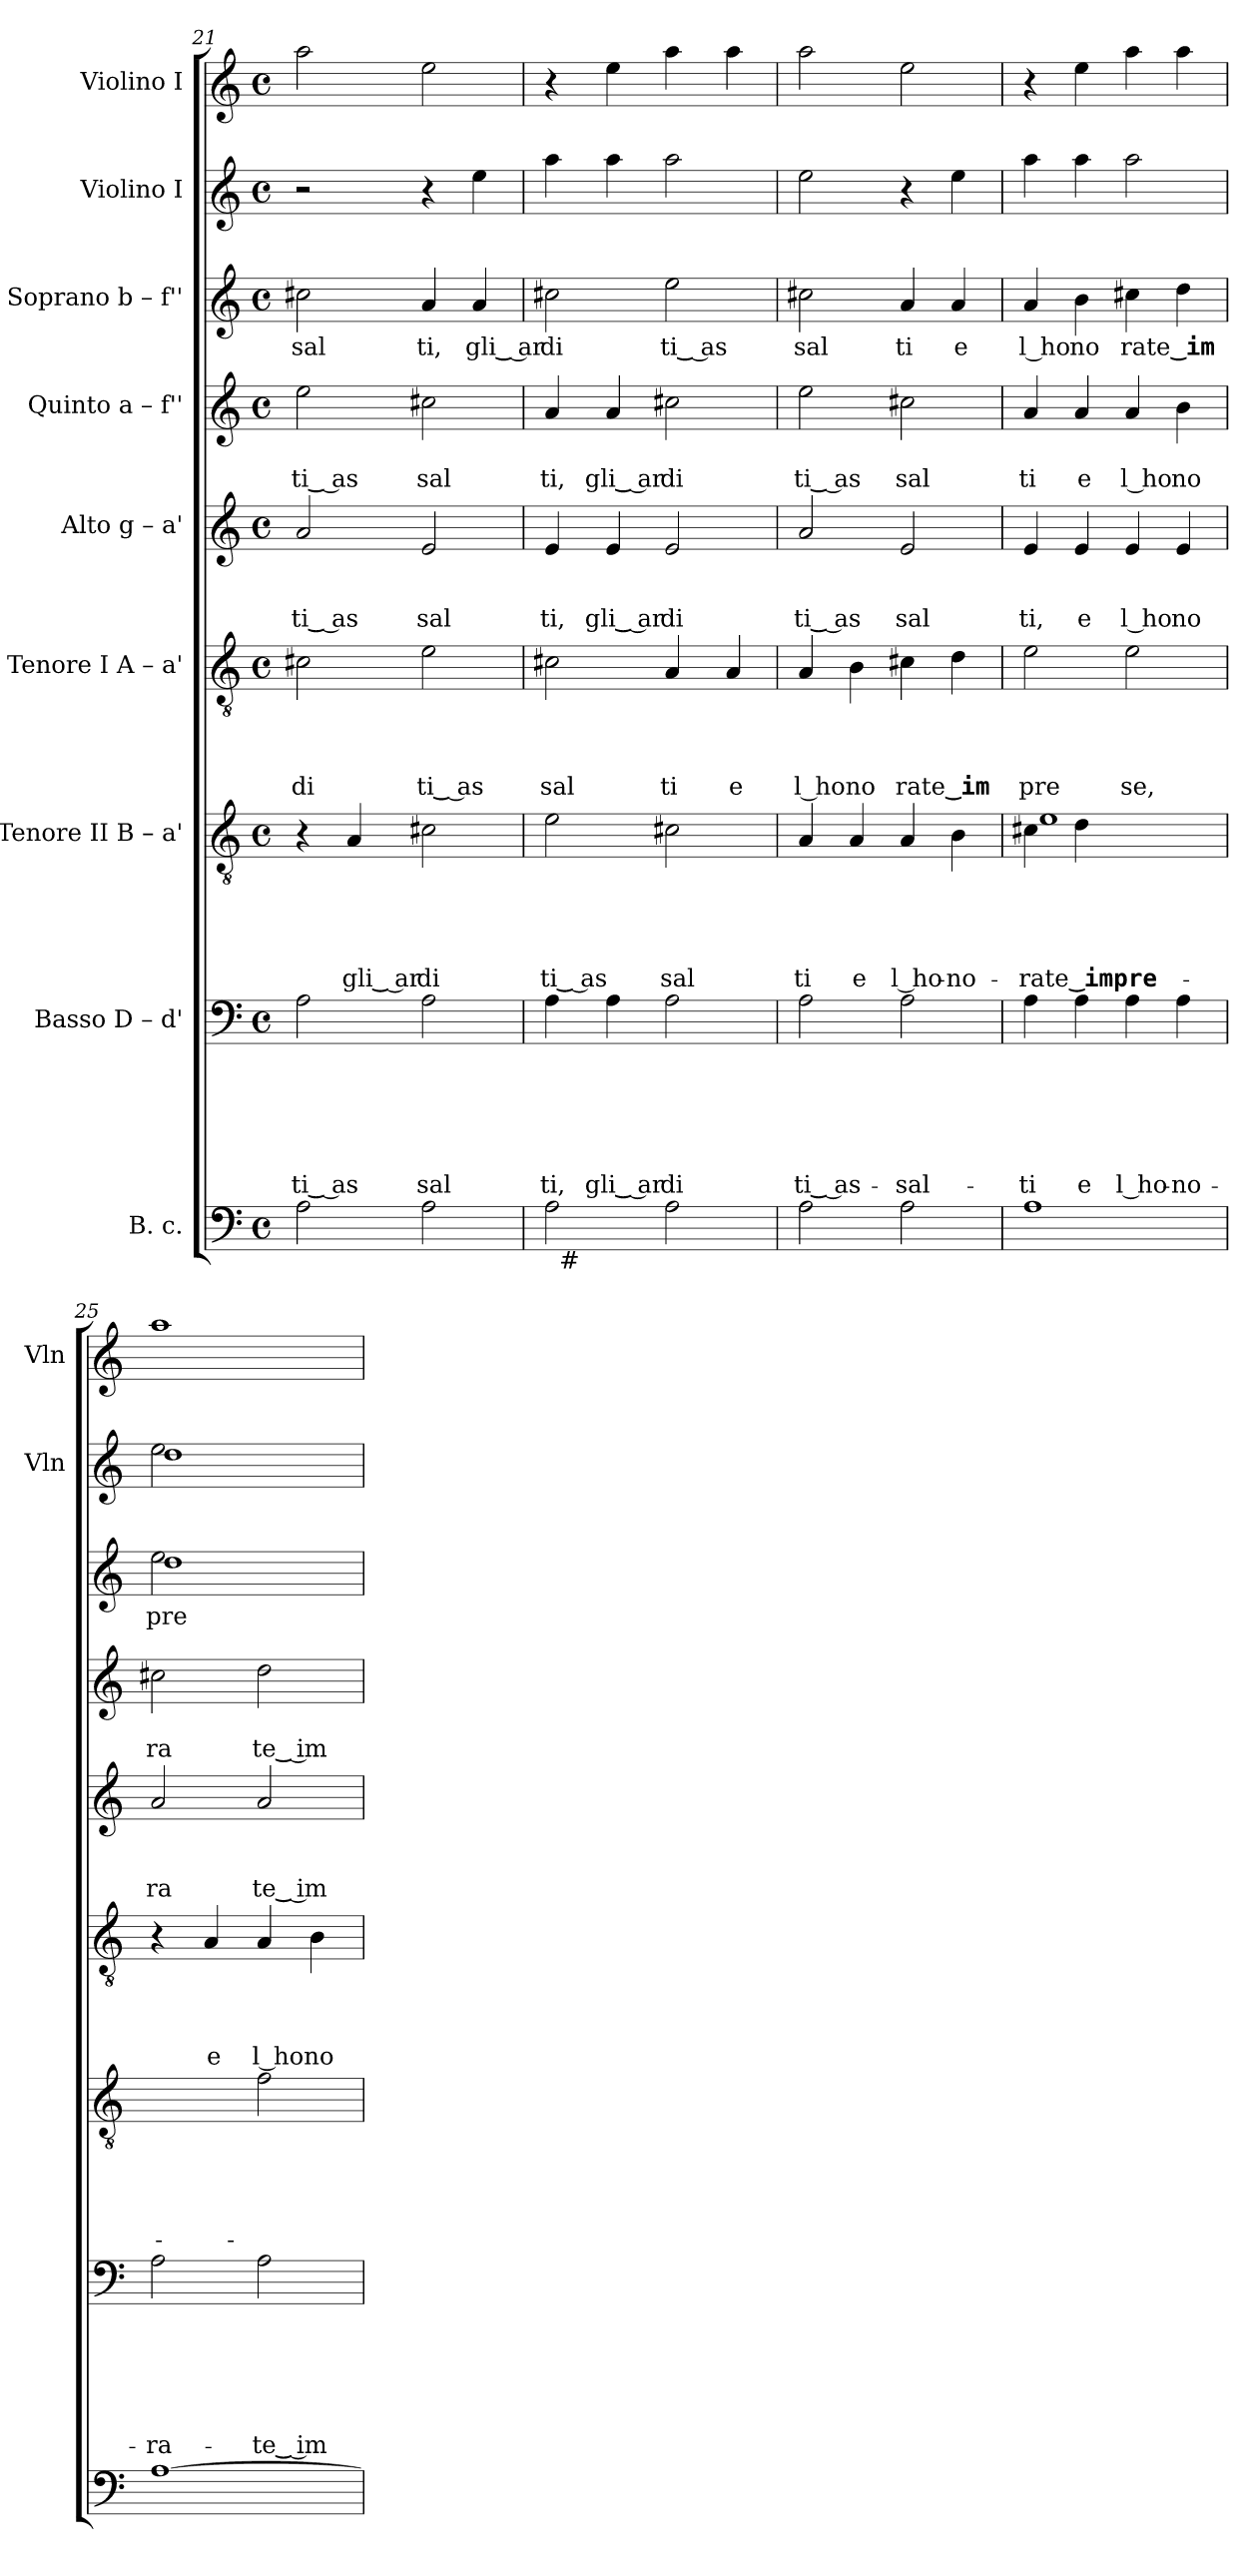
**kern	**kern	**text	**text	**text	**text	**text	**text	**kern	**text	**text	**text	**text	**text	**kern	**text	**text	**text	**text	**kern	**text	**text	**text	**kern	**text	**text	**kern	**text	**kern	**kern
*part9	*part8	*part8	*part8	*part8	*part8	*part8	*part8	*part7	*part7	*part7	*part7	*part7	*part7	*part6	*part6	*part6	*part6	*part6	*part5	*part5	*part5	*part5	*part4	*part4	*part4	*part3	*part3	*part2	*part1
*staff9	*staff8	*staff8	*staff8	*staff8	*staff8	*staff8	*staff8	*staff7	*staff7	*staff7	*staff7	*staff7	*staff7	*staff6	*staff6	*staff6	*staff6	*staff6	*staff5	*staff5	*staff5	*staff5	*staff4	*staff4	*staff4	*staff3	*staff3	*staff2	*staff1
*I"B. c.	*I"Basso D – d'	*	*	*	*	*	*	*I"Tenore II B – a'	*	*	*	*	*	*I"Tenore I A – a'	*	*	*	*	*I"Alto g – a'	*	*	*	*I"Quinto a – f''	*	*	*I"Soprano b – f''	*	*I"Violino I	*I"Violino I
*	*	*	*	*	*	*	*	*	*	*	*	*	*	*	*	*	*	*	*	*	*	*	*	*	*	*	*	*I'Vln	*I'Vln
*clefF4	*clefF4	*	*	*	*	*	*	*clefGv2	*	*	*	*	*	*clefGv2	*	*	*	*	*clefG2	*	*	*	*clefG2	*	*	*clefG2	*	*clefG2	*clefG2
*k[]	*k[]	*	*	*	*	*	*	*k[]	*	*	*	*	*	*k[]	*	*	*	*	*k[]	*	*	*	*k[]	*	*	*k[]	*	*k[]	*k[]
*C:	*C:	*	*	*	*	*	*	*C:	*	*	*	*	*	*C:	*	*	*	*	*C:	*	*	*	*C:	*	*	*C:	*	*C:	*C:
*M4/4	*M4/4	*	*	*	*	*	*	*M4/4	*	*	*	*	*	*M4/4	*	*	*	*	*M4/4	*	*	*	*M4/4	*	*	*M4/4	*	*M4/4	*M4/4
*met(c)	*met(c)	*	*	*	*	*	*	*met(c)	*	*	*	*	*	*met(c)	*	*	*	*	*met(c)	*	*	*	*met(c)	*	*	*met(c)	*	*met(c)	*met(c)
=21	=21	=21	=21	=21	=21	=21	=21	=21	=21	=21	=21	=21	=21	=21	=21	=21	=21	=21	=21	=21	=21	=21	=21	=21	=21	=21	=21	=21	=21
!	!	!	!	!	!	!	!LO:LY:b:rj	!	!	!	!	!	!	!	!	!	!	!LO:LY:b	!	!	!	!LO:LY:b:rj	!	!	!LO:LY:b:rj	!	!LO:LY:b	!	!
2A\	2A\	.	.	.	.	.	ti‿ as	4r	.	.	.	.	.	2c#X\	.	.	.	di	2a/	.	.	ti‿ as	2ee\	.	ti‿ as	2cc#X\	sal	2r	2aa\
!	!	!	!	!	!	!	!	!	!	!	!	!	!LO:LY:b:rj	!	!	!	!	!	!	!	!	!	!	!	!	!	!	!	!
.	.	.	.	.	.	.	.	4A/	.	.	.	.	gli‿ ar	.	.	.	.	.	.	.	.	.	.	.	.	.	.	.	.
!	!	!	!	!	!	!	!LO:LY:b	!	!	!	!	!	!LO:LY:b	!	!	!	!	!LO:LY:b:rj	!	!	!	!LO:LY:b	!	!	!LO:LY:b	!	!LO:LY:b	!	!
2A\	2A\	.	.	.	.	.	sal	2c#X\	.	.	.	.	di	2e\	.	.	.	ti‿ as	2e/	.	.	sal	2cc#X\	.	sal	4a/	ti,	4r	2ee\
!	!	!	!	!	!	!	!	!	!	!	!	!	!	!	!	!	!	!	!	!	!	!	!	!	!	!	!LO:LY:b:rj	!	!
.	.	.	.	.	.	.	.	.	.	.	.	.	.	.	.	.	.	.	.	.	.	.	.	.	.	4a/	gli‿ ar	4ee\	.
=22	=22	=22	=22	=22	=22	=22	=22	=22	=22	=22	=22	=22	=22	=22	=22	=22	=22	=22	=22	=22	=22	=22	=22	=22	=22	=22	=22	=22	=22
!	!	!	!	!	!	!	!LO:LY:b	!	!	!	!	!	!LO:LY:b:rj	!	!	!	!	!LO:LY:b	!	!	!	!LO:LY:b	!	!	!LO:LY:b	!	!LO:LY:b	!	!
*^	*	*	*	*	*	*	*	*	*	*	*	*	*	*	*	*	*	*	*	*	*	*	*	*	*	*	*	*	*
2A\	32ryy	4A\	.	.	.	.	.	ti,	2e\	.	.	.	.	ti‿ as	2c#X\	.	.	.	sal	4e/	.	.	ti,	4a/	.	ti,	2cc#X\	di	4aa\	4r
!	!LO:TX:b:t=#	!	!	!	!	!	!	!	!	!	!	!	!	!	!	!	!	!	!	!	!	!	!	!	!	!	!	!	!	!
.	2ryy	.	.	.	.	.	.	.	.	.	.	.	.	.	.	.	.	.	.	.	.	.	.	.	.	.	.	.	.	.
!	!	!	!	!	!	!	!	!LO:LY:b:rj	!	!	!	!	!	!	!	!	!	!	!	!	!	!	!LO:LY:b:rj	!	!	!LO:LY:b:rj	!	!	!	!
.	.	4A\	.	.	.	.	.	gli‿ ar	.	.	.	.	.	.	.	.	.	.	.	4e/	.	.	gli‿ ar	4a/	.	gli‿ ar	.	.	4aa\	4ee\
!	!	!	!	!	!	!	!	!LO:LY:b	!	!	!	!	!	!LO:LY:b	!	!	!	!	!LO:LY:b	!	!	!	!LO:LY:b	!	!	!LO:LY:b	!	!LO:LY:b:rj	!	!
2A\	.	2A\	.	.	.	.	.	di	2c#X\	.	.	.	.	sal	4A/	.	.	.	ti	2e/	.	.	di	2cc#X\	.	di	2ee\	ti‿ as	2aa\	4aa\
.	4...ryy	.	.	.	.	.	.	.	.	.	.	.	.	.	.	.	.	.	.	.	.	.	.	.	.	.	.	.	.	.
!	!	!	!	!	!	!	!	!	!	!	!	!	!	!	!	!	!	!	!LO:LY:b	!	!	!	!	!	!	!	!	!	!	!
.	.	.	.	.	.	.	.	.	.	.	.	.	.	.	4A/	.	.	.	e	.	.	.	.	.	.	.	.	.	.	4aa\
!!LO:LB:g=z
=23	=23	=23	=23	=23	=23	=23	=23	=23	=23	=23	=23	=23	=23	=23	=23	=23	=23	=23	=23	=23	=23	=23	=23	=23	=23	=23	=23	=23	=23	=23
!	!	!	!	!	!	!	!	!LO:LY:b:rj	!	!	!	!	!	!LO:LY:b	!	!	!	!	!LO:LY:b:rj	!	!	!	!LO:LY:b:rj	!	!	!LO:LY:b:rj	!	!LO:LY:b	!	!
*v	*v	*	*	*	*	*	*	*	*	*	*	*	*	*	*	*	*	*	*	*	*	*	*	*	*	*	*	*	*	*
2A\	2A\	.	.	.	.	.	ti‿ as-	4A/	.	.	.	.	ti	4A/	.	.	.	l hono	2a/	.	.	ti‿ as	2ee\	.	ti‿ as	2cc#X\	sal	2ee\	2aa\
!	!	!	!	!	!	!	!	!	!	!	!	!	!LO:LY:b	!	!	!	!	!	!	!	!	!	!	!	!	!	!	!	!
.	.	.	.	.	.	.	.	4A/	.	.	.	.	e	4B\	.	.	.	.	.	.	.	.	.	.	.	.	.	.	.
!	!	!	!	!	!	!	!LO:LY:b	!	!	!	!	!	!LO:LY:b:rj	!	!	!	!	!LO:LY:b	!	!	!	!LO:LY:b	!	!	!LO:LY:b	!	!LO:LY:b	!	!
2A\	2A\	.	.	.	.	.	-sal-	4A/	.	.	.	.	l ho-	4c#X\	.	.	.	rate	2e/	.	.	sal	2cc#X\	.	sal	4a/	ti	4r	2ee\
!	!	!	!	!	!	!	!	!	!	!	!	!	!LO:LY:b	!	!	!	!	!LO:LY:b	!	!	!	!	!	!	!	!	!LO:LY:b	!	!
.	.	.	.	.	.	.	.	4B\	.	.	.	.	-no-	4d\	.	.	.	‿im	.	.	.	.	.	.	.	4a/	e	4ee\	.
=24	=24	=24	=24	=24	=24	=24	=24	=24	=24	=24	=24	=24	=24	=24	=24	=24	=24	=24	=24	=24	=24	=24	=24	=24	=24	=24	=24	=24	=24
!	!	!	!	!	!	!	!LO:LY:b	!	!	!	!	!	!LO:LY:b	!	!	!	!	!LO:LY:b	!	!	!	!LO:LY:b	!	!	!LO:LY:b	!	!LO:LY:b:rj	!	!
*	*	*	*	*	*	*	*	*^	*	*	*	*	*	*	*	*	*	*	*	*	*	*	*	*	*	*	*	*	*
1A	4A\	.	.	.	.	.	-ti	4c#X\	1e	.	.	.	.	-rate	2e\	.	.	.	pre	4e/	.	.	ti,	4a/	.	ti	4a/	l ho	4aa\	4r
!	!	!	!	!	!	!	!LO:LY:b	!	!	!	!	!	!	!LO:LY:b	!	!	!	!	!	!	!	!	!LO:LY:b	!	!	!LO:LY:b	!	!LO:LY:b	!	!
.	4A\	.	.	.	.	.	e	4d\	.	.	.	.	.	‿impre-	.	.	.	.	.	4e/	.	.	e	4a/	.	e	4b\	no	4aa\	4ee\
!	!	!	!	!	!	!	!LO:LY:b:rj	!	!	!	!	!	!	!	!	!	!	!	!LO:LY:b	!	!	!	!LO:LY:b:rj	!	!	!LO:LY:b:rj	!	!LO:LY:b	!	!
.	4A\	.	.	.	.	.	l ho-	2ryy	.	.	.	.	.	.	2e\	.	.	.	se,	4e/	.	.	l ho	4a/	.	l ho	4cc#X\	rate	2aa\	4aa\
!	!	!	!	!	!	!	!LO:LY:b	!	!	!	!	!	!	!	!	!	!	!	!	!	!	!	!LO:LY:b	!	!	!LO:LY:b	!	!LO:LY:b	!	!
.	4A\	.	.	.	.	.	-no-	.	.	.	.	.	.	.	.	.	.	.	.	4e/	.	.	no	4b\	.	no	4dd\	‿im	.	4aa\
*	*	*	*	*	*	*	*	*v	*v	*	*	*	*	*	*	*	*	*	*	*	*	*	*	*	*	*	*	*	*	*
=25	=25	=25	=25	=25	=25	=25	=25	=25	=25	=25	=25	=25	=25	=25	=25	=25	=25	=25	=25	=25	=25	=25	=25	=25	=25	=25	=25	=25	=25
!	!	!	!	!	!	!	!LO:LY:b	!	!	!	!	!	!	!	!	!	!	!	!	!	!	!LO:LY:b	!	!	!LO:LY:b	!	!LO:LY:b	!	!
*	*	*	*	*	*	*	*	*	*	*	*	*	*	*	*	*	*	*	*	*	*	*	*	*	*	*^	*	*^	*
[>1A	2A\	.	.	.	.	.	-ra-	2ryy	.	.	.	.	.	4r	.	.	.	.	2a/	.	.	ra	2cc#X\	.	ra	2ee\	1dd	pre	2ee\	1dd	1aa
!	!	!	!	!	!	!	!	!	!	!	!	!	!	!	!	!	!	!LO:LY:b	!	!	!	!	!	!	!	!	!	!	!	!	!
.	.	.	.	.	.	.	.	.	.	.	.	.	.	4A/	.	.	.	e	.	.	.	.	.	.	.	.	.	.	.	.	.
!	!	!	!	!	!	!	!LO:LY:b:rj	!	!	!	!	!	!	!	!	!	!	!LO:LY:b:rj	!	!	!	!LO:LY:b:rj	!	!	!LO:LY:b:rj	!	!	!	!	!	!
.	2A\	.	.	.	.	.	-te‿ im-	2f\	.	.	.	.	.	4A/	.	.	.	l hono	2a/	.	.	te‿ im	2dd\	.	te‿ im	2ryy	.	.	2ryy	.	.
.	.	.	.	.	.	.	.	.	.	.	.	.	.	4B\	.	.	.	.	.	.	.	.	.	.	.	.	.	.	.	.	.
*	*	*	*	*	*	*	*	*	*	*	*	*	*	*	*	*	*	*	*	*	*	*	*	*	*	*v	*v	*	*	*	*
*	*	*	*	*	*	*	*	*	*	*	*	*	*	*	*	*	*	*	*	*	*	*	*	*	*	*	*	*v	*v	*
=	=	=	=	=	=	=	=	=	=	=	=	=	=	=	=	=	=	=	=	=	=	=	=	=	=	=	=	=	=
*-	*-	*-	*-	*-	*-	*-	*-	*-	*-	*-	*-	*-	*-	*-	*-	*-	*-	*-	*-	*-	*-	*-	*-	*-	*-	*-	*-	*-	*-
